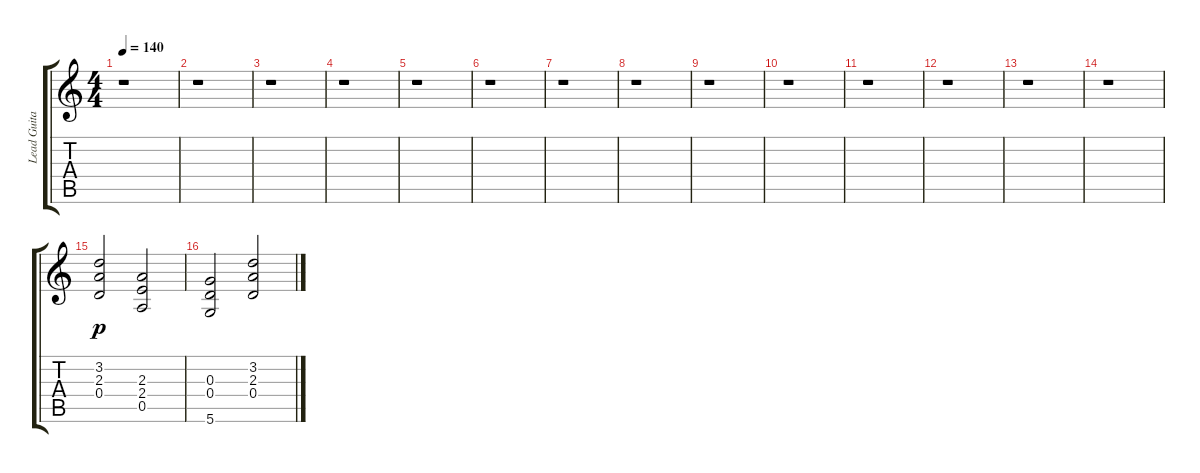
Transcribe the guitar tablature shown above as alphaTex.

\track ("Lead Guitar 2" "Lead Guita") {instrument distortionguitar}
\staff {score tabs}
\tuning (E4 B3 G3 D3 A2 D2) {hide}
\ts (4 4)
\tempo 140
\clef g2
\ks c
r.1{dy mf} |
r.1 |
r.1 |
r.1 |
r.1 |
r.1 |
r.1 |
r.1 |
r.1 |
r.1 |
r.1 |
r.1 |
r.1 |
r.1 |
(3.2 2.3 0.4).2{dy p} (2.3 2.4 0.5).2 |
(0.3 0.4 5.6).2 (3.2 2.3 0.4).2
